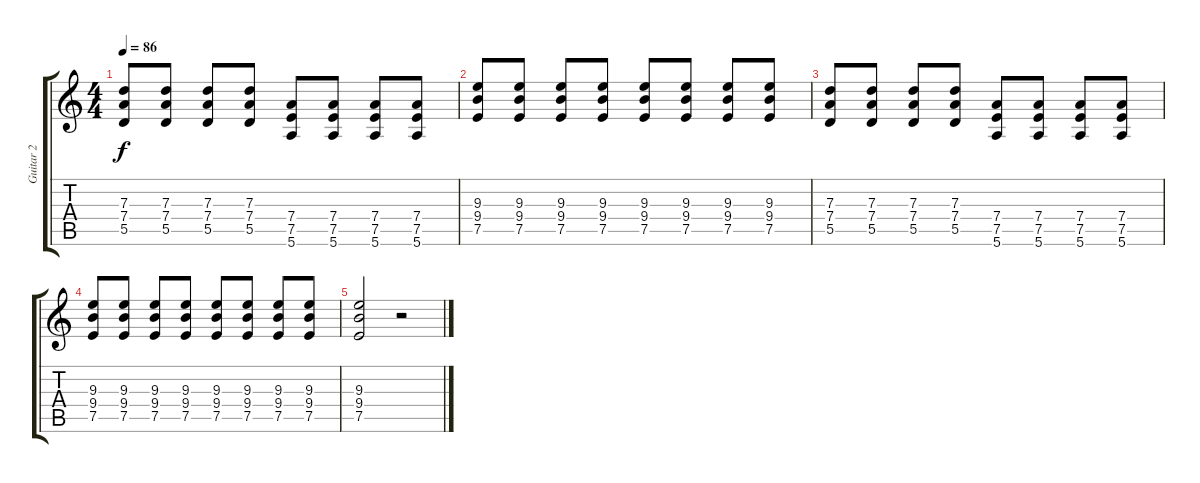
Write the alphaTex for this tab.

\track ("Guitar 2" "Guitar 2") {instrument distortionguitar}
\staff {score tabs}
\tuning (E4 B3 G3 D3 A2 E2) {hide}
\ts (4 4)
\tempo 86
\clef g2
\ks c
(7.3 7.4 5.5).8{dy f} (7.3 7.4 5.5).8 (7.3 7.4 5.5).8 (7.3 7.4 5.5).8 (7.4 7.5 5.6).8 (7.4 7.5 5.6).8 (7.4 7.5 5.6).8 (7.4 7.5 5.6).8 |
(9.3 9.4 7.5).8 (9.3 9.4 7.5).8 (9.3 9.4 7.5).8 (9.3 9.4 7.5).8 (9.3 9.4 7.5).8 (9.3 9.4 7.5).8 (9.3 9.4 7.5).8 (9.3 9.4 7.5).8 |
(7.3 7.4 5.5).8 (7.3 7.4 5.5).8 (7.3 7.4 5.5).8 (7.3 7.4 5.5).8 (7.4 7.5 5.6).8 (7.4 7.5 5.6).8 (7.4 7.5 5.6).8 (7.4 7.5 5.6).8 |
(9.3 9.4 7.5).8 (9.3 9.4 7.5).8 (9.3 9.4 7.5).8 (9.3 9.4 7.5).8 (9.3 9.4 7.5).8 (9.3 9.4 7.5).8 (9.3 9.4 7.5).8 (9.3 9.4 7.5).8 |
(9.3 9.4 7.5).2 r.2
